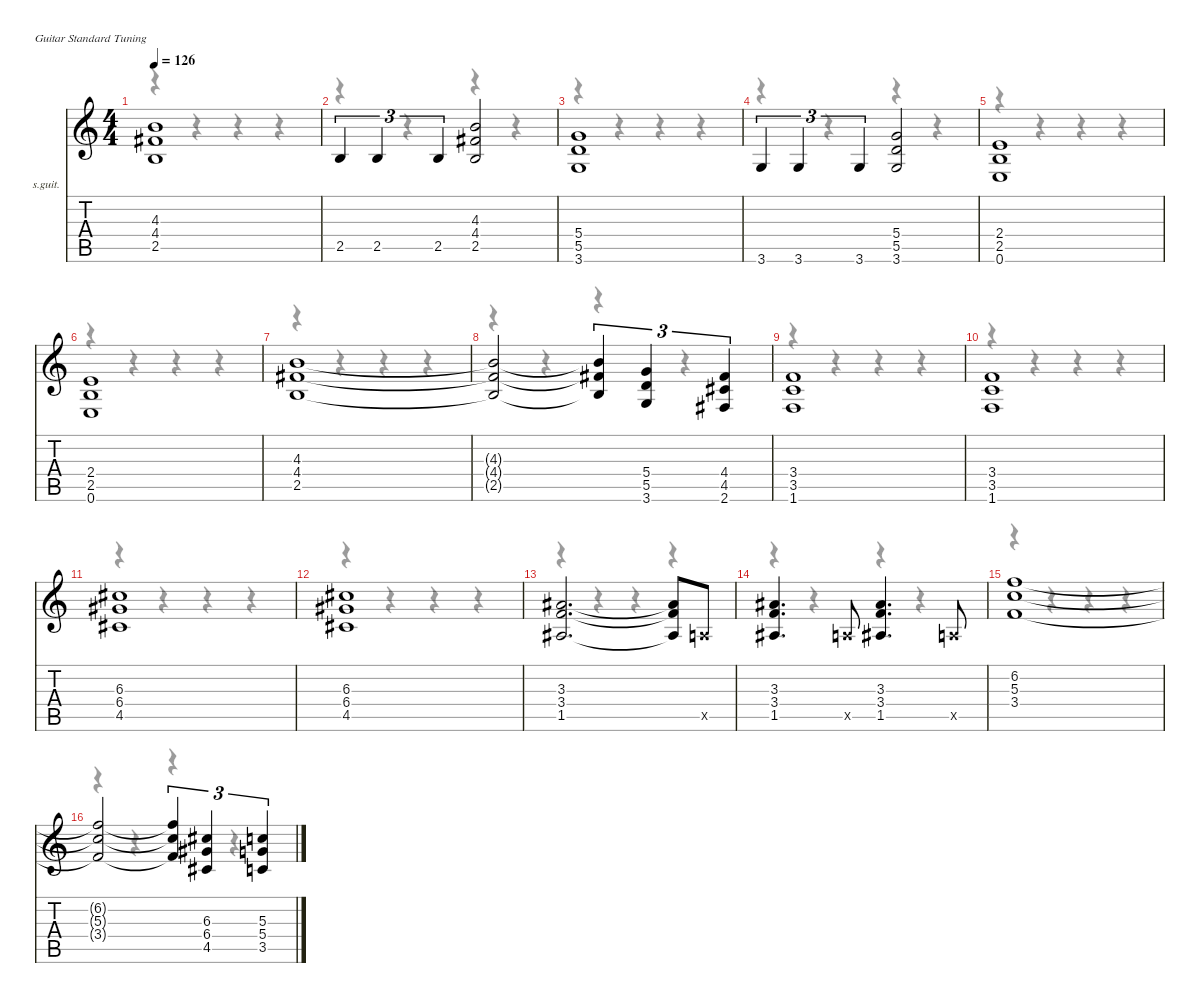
\defaultSystemsLayout 4
\hideDynamics
\bracketExtendMode nobrackets
\firstSystemTrackNameOrientation horizontal
\otherSystemsTrackNameOrientation horizontal
\chordDiagramsInScore
\track ("Guitar 2" "s.guit.") {instrument acousticguitarsteel}
\staff {score tabs}
\tuning (E4 B3 G3 D3 A2 E2)
\voice
\ts (4 4)
\beaming (8 2 2 2 2)
\tempo 126
\clef g2
\ks c
(4.3 4.4{acc #} 2.5).1{dy f beam Up} |
2.5.4{tu (3 2) dy mp beam Up} 2.5.4{tu (3 2) beam Up} 2.5.4{tu (3 2) beam Up} (4.3 4.4{acc #} 2.5).2{dy f beam Up} |
(5.4 5.5 3.6).1{beam Up} |
3.6.4{tu (3 2) dy mp beam Up} 3.6.4{tu (3 2) beam Up} 3.6.4{tu (3 2) beam Up} (5.4 5.5 3.6).2{dy f beam Up} |
(2.4 2.5 0.6).1{beam Up} |
(2.4 2.5 0.6).1{beam Up} |
(4.3 4.4{acc #} 2.5).1{beam Up} |
(4.3{t} 4.4{t acc #} 2.5{t}).2{beam Up} (4.3{t} 4.4{t acc #} 2.5{t}).4{tu (3 2) beam Up} (5.4 5.5 3.6).4{tu (3 2) beam Up} (4.4{acc #} 4.5{acc #} 2.6{acc #}).4{tu (3 2) beam Up} |
(3.4 3.5 1.6).1{beam Up} |
(3.4 3.5 1.6).1{beam Up} |
(6.3{acc #} 6.4{acc #} 4.5{acc #}).1{beam Up} |
(6.3{acc #} 6.4{acc #} 4.5{acc #}).1{beam Up} |
(3.3{acc #} 3.4 1.5{acc #}).2{d beam Up} (3.3{t acc #} 3.4{t} 1.5{t acc #}).8{beam Up} 0.5{x}.8{beam Up} |
(3.3{acc #} 3.4 1.5{acc #}).4{d beam Up} 0.5{x}.8{beam Up} (3.3{acc #} 3.4 1.5{acc #}).4{d beam Up} 0.5{x}.8{beam Up} |
(6.2 5.3 3.4).1{beam Up} |
(6.2{t} 5.3{t} 3.4{t}).2{beam Up} (6.2{t} 5.3{t} 3.4{t}).4{tu (3 2) beam Up} (6.3{acc #} 6.4{acc #} 4.5{acc #}).4{tu (3 2) beam Up} (5.3 5.4 3.5).4{tu (3 2) beam Up}
\voice
\clef g2
\ottava regular
\simile none
\ks c
r.4{dy mf beam Down} r.4{beam Down} r.4{beam Down} r.4{beam Down} |
r.4{beam Down} r.4{beam Down} r.4{beam Down} r.4{beam Down} |
r.4{beam Down} r.4{beam Down} r.4{beam Down} r.4{beam Down} |
r.4{beam Down} r.4{beam Down} r.4{beam Down} r.4{beam Down} |
r.4{beam Down} r.4{beam Down} r.4{beam Down} r.4{beam Down} |
r.4{beam Down} r.4{beam Down} r.4{beam Down} r.4{beam Down} |
r.4{beam Down} r.4{beam Down} r.4{beam Down} r.4{beam Down} |
r.4{beam Down} r.4{beam Down} r.4{beam Down} r.4{beam Down} |
r.4{beam Down} r.4{beam Down} r.4{beam Down} r.4{beam Down} |
r.4{beam Down} r.4{beam Down} r.4{beam Down} r.4{beam Down} |
r.4{beam Down} r.4{beam Down} r.4{beam Down} r.4{beam Down} |
r.4{beam Down} r.4{beam Down} r.4{beam Down} r.4{beam Down} |
r.4{beam Down} r.4{beam Down} r.4{beam Down} r.4{beam Down} |
r.4{beam Down} r.4{beam Down} r.4{beam Down} r.4{beam Down} |
r.4{beam Down} r.4{beam Down} r.4{beam Down} r.4{beam Down} |
r.4{beam Down} r.4{beam Down} r.4{beam Down} r.4{beam Down}
